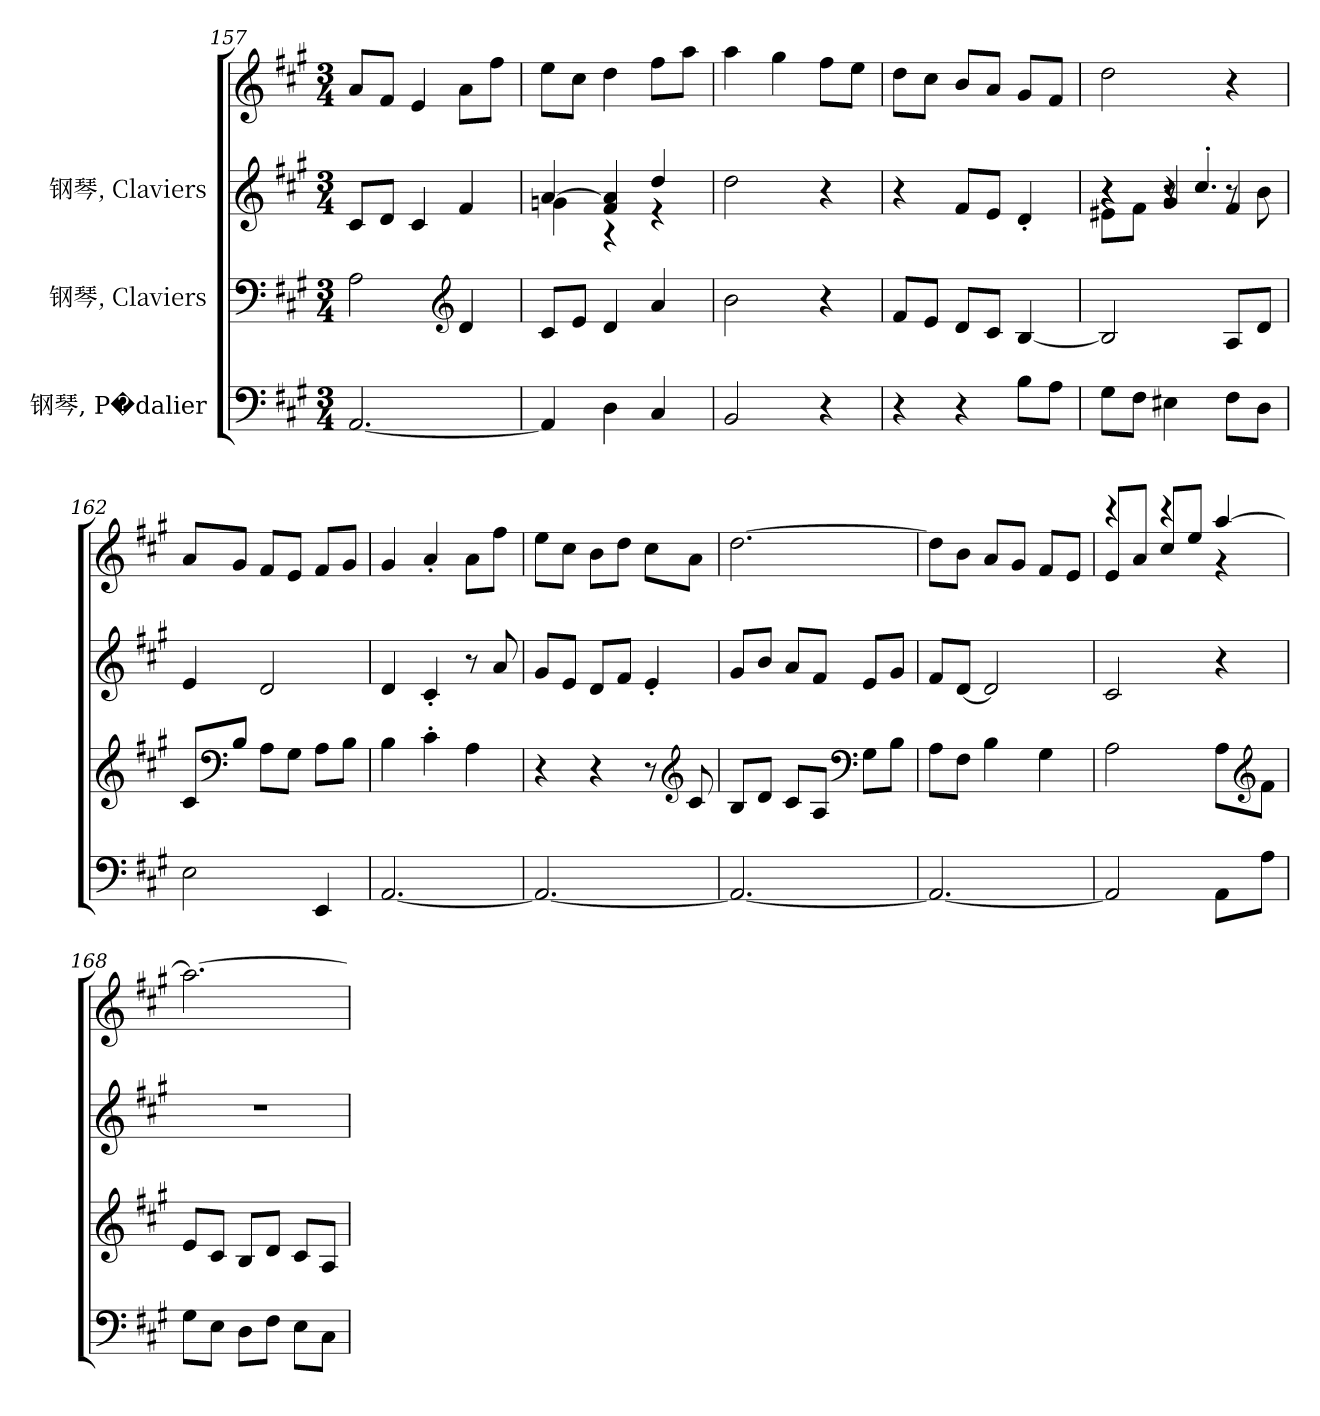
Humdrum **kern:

**kern	**kern	**kern	**kern
*part3	*part2	*part1	*part1
*staff4	*staff3	*staff2	*staff1
*I"钢琴, P�dalier	*I"钢琴, Claviers	*I"钢琴, Claviers	*
*clefF4	*clefF4	*clefG2	*clefG2
*k[f#c#g#]	*k[f#c#g#]	*k[f#c#g#]	*k[f#c#g#]
*M3/4	*M3/4	*M3/4	*M3/4
=157	=157	=157	=157
[2.AA/	2A\	8c#/L	8a/L
.	.	8d/J	8f#/J
.	.	4c#/	4e/
*	*clefG2	*	*
.	4d/	4f#/	8a\L
.	.	.	8ff#\J
=158	=158	=158	=158
*	*	*^	*
4AA/]	8c#/L	[4a/	4gn\	8ee\L
.	8e/J	.	.	8cc#\J
4D\	4d/	4f#/ 4a/]	4r	4dd\
4C#/	4a/	4dd/	4r	8ff#\L
.	.	.	.	8aa\J
*	*	*v	*v	*
=159	=159	=159	=159
2BB/	2b\	2dd\	4aa\
*	*	*	*MM30
.	.	.	4gg#\
*	*	*	*MM76
4r	4r	4r	8ff#\L
.	.	.	8ee\J
=160	=160	=160	=160
4r	8f#/L	4r	8dd\L
.	8e/J	.	8cc#\J
4r	8d/L	8f#/L	8b/L
.	8c#/J	8e/J	8a/J
8B\L	[4B/	4d'/	8g#/L
8A\J	.	.	8f#/J
!!LO:PB:g=z
=161	=161	=161	=161
*	*	*^	*
*	*	*	*^	*
8G#\L	2B/]	4r	8e#X\L	4r	2dd\
8F#\J	.	.	8f#\J	.	.
4E#X\	.	8r	4r	4g#/	.
.	.	4.cc#'/	.	.	.
8F#\L	8A/L	.	8r	4f#/	4r
8D\J	8d/J	.	8b\	.	.
*	*	*v	*v	*v	*
=162	=162	=162	=162
2E\	8c#/L	4e/	8a/L
*	*clefF4	*	*
.	8B/J	.	8g#/J
.	8A\L	2d/	8f#/L
.	8G#\J	.	8e/J
4EE/	8A\L	.	8f#/L
.	8B\J	.	8g#/J
=163	=163	=163	=163
[2.AA/	4B\	4d/	4g#/
.	4c#'\	4c#'/	4a'/
.	4A\	8r	8a\L
.	.	8a/	8ff#\J
=164	=164	=164	=164
2.AA/_	4r	8g#/L	8ee\L
.	.	8e/J	8cc#\J
.	4r	8d/L	8b\L
.	.	8f#/J	8dd\J
.	8r	4e'/	8cc#\L
*	*clefG2	*	*
.	8c#/	.	8a\J
=165	=165	=165	=165
2.AA/_	8B/L	8g#/L	[2.dd\
.	8d/J	8b/J	.
.	8c#/L	8a/L	.
.	8A/J	8f#/J	.
*	*clefF4	*	*
.	8G#\L	8e/L	.
.	8B\J	8g#/J	.
!!LO:LB:g=z
=166	=166	=166	=166
2.AA/_	8A\L	8f#/L	8dd\L]
.	8F#\J	[8d/J	8b\J
.	4B\	2d/]	8a/L
.	.	.	8g#/J
.	4G#\	.	8f#/L
.	.	.	8e/J
=167	=167	=167	=167
*	*	*	*^
2AA/]	2A\	2c#/	4r	8e/L
.	.	.	.	8a/J
.	.	.	4r	8cc#/L
.	.	.	.	8ee/J
8AA\L	8A\L	4r	[4aa/	4r
*	*clefG2	*	*	*
8A\J	8f#\J	.	.	.
*	*	*	*v	*v
=168	=168	=168	=168
8G#\L	8e/L	2.r	2.aa\_
8E\J	8c#/J	.	.
8D\L	8B/L	.	.
8F#\J	8d/J	.	.
8E\L	8c#/L	.	.
8C#\J	8A/J	.	.
=	=	=	=
*-	*-	*-	*-
